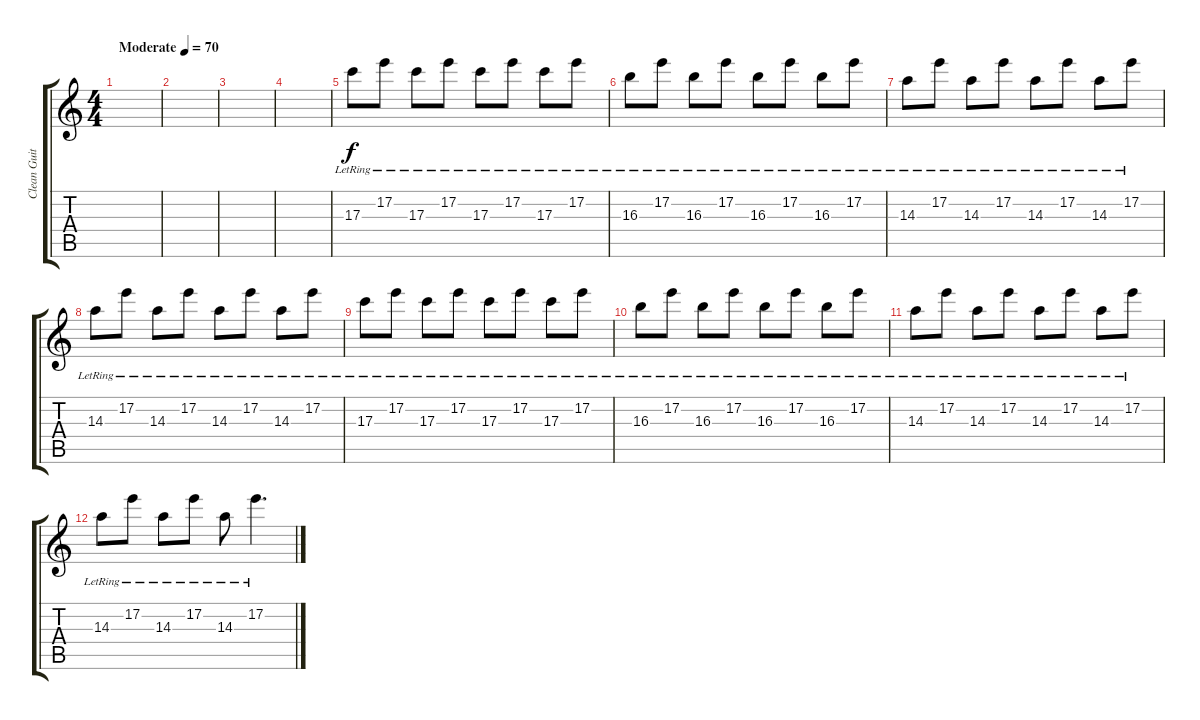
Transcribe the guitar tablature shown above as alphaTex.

\track ("Clean Guitar" "Clean Guit") {instrument acousticguitarsteel}
\staff {score tabs}
\tuning (E4 B3 G3 D3 A2 E2) {hide}
\ts (4 4)
\tempo (70 "Moderate")
\clef g2
\ks c
|
|
|
|
17.3{lr}.8 17.2{lr}.8 17.3{lr}.8 17.2{lr}.8 17.3{lr}.8 17.2{lr}.8 17.3{lr}.8 17.2{lr}.8 |
16.3{lr}.8 17.2{lr}.8 16.3{lr}.8 17.2{lr}.8 16.3{lr}.8 17.2{lr}.8 16.3{lr}.8 17.2{lr}.8 |
14.3{lr}.8 17.2{lr}.8 14.3{lr}.8 17.2{lr}.8 14.3{lr}.8 17.2{lr}.8 14.3{lr}.8 17.2{lr}.8 |
14.3{lr}.8 17.2{lr}.8 14.3{lr}.8 17.2{lr}.8 14.3{lr}.8 17.2{lr}.8 14.3{lr}.8 17.2{lr}.8 |
17.3{lr}.8 17.2{lr}.8 17.3{lr}.8 17.2{lr}.8 17.3{lr}.8 17.2{lr}.8 17.3{lr}.8 17.2{lr}.8 |
16.3{lr}.8 17.2{lr}.8 16.3{lr}.8 17.2{lr}.8 16.3{lr}.8 17.2{lr}.8 16.3{lr}.8 17.2{lr}.8 |
14.3{lr}.8 17.2{lr}.8 14.3{lr}.8 17.2{lr}.8 14.3{lr}.8 17.2{lr}.8 14.3{lr}.8 17.2{lr}.8 |
14.3{lr}.8 17.2{lr}.8 14.3{lr}.8 17.2{lr}.8 14.3{lr}.8 17.2{lr}.4{d}
